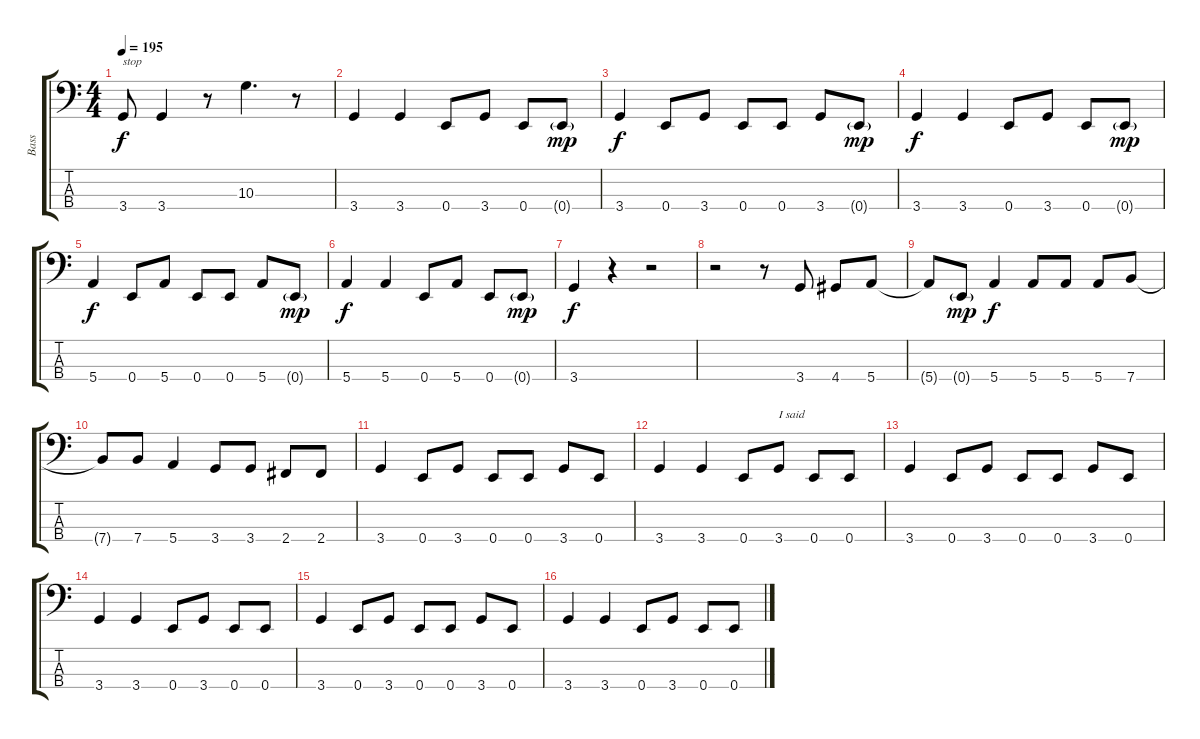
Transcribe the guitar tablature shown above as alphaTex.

\track ("Bass" "Bass") {instrument electricbassfinger}
\staff {score tabs}
\tuning (G2 D2 A1 E1) {hide}
\ts (4 4)
\tempo 195
\clef f4
\ks c
3.4.8{txt "stop" dy f} 3.4.4 r.8 10.3.4{d} r.8 |
3.4.4 3.4.4 0.4.8 3.4.8 0.4.8 0.4{g}.8{dy mp} |
3.4.4{dy f} 0.4.8 3.4.8 0.4.8 0.4.8 3.4.8 0.4{g}.8{dy mp} |
3.4.4{dy f} 3.4.4 0.4.8 3.4.8 0.4.8 0.4{g}.8{dy mp} |
5.4.4{dy f} 0.4.8 5.4.8 0.4.8 0.4.8 5.4.8 0.4{g}.8{dy mp} |
5.4.4{dy f} 5.4.4 0.4.8 5.4.8 0.4.8 0.4{g}.8{dy mp} |
3.4.4{dy f} r.4 r.2 |
r.2 r.8 3.4.8 4.4.8 5.4.8 |
5.4{t}.8 0.4{g}.8{dy mp} 5.4.4{dy f} 5.4.8 5.4.8 5.4.8 7.4.8 |
7.4{t}.8 7.4.8 5.4.4 3.4.8 3.4.8 2.4.8 2.4.8 |
3.4.4 0.4.8 3.4.8 0.4.8 0.4.8 3.4.8 0.4.8 |
3.4.4 3.4.4 0.4.8 3.4.8{txt "I said"} 0.4.8 0.4.8 |
3.4.4 0.4.8 3.4.8 0.4.8 0.4.8 3.4.8 0.4.8 |
3.4.4 3.4.4 0.4.8 3.4.8 0.4.8 0.4.8 |
3.4.4 0.4.8 3.4.8 0.4.8 0.4.8 3.4.8 0.4.8 |
3.4.4 3.4.4 0.4.8 3.4.8 0.4.8 0.4.8
